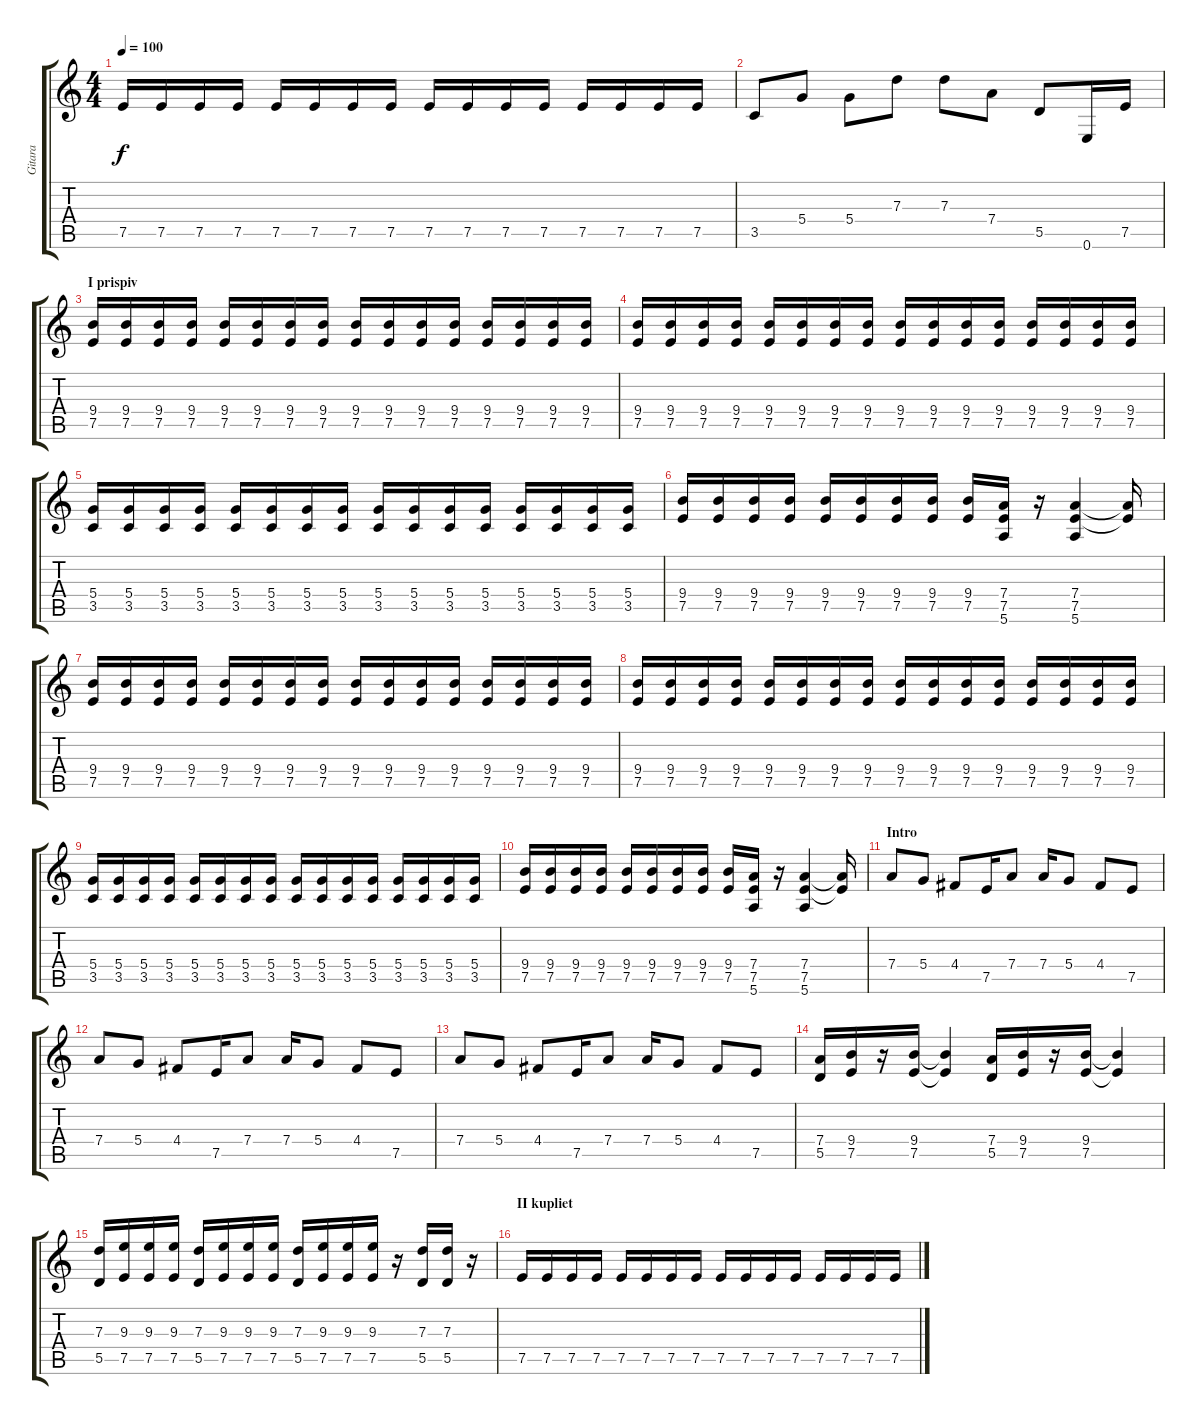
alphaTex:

\track ("Gitara" "Gitara") {instrument distortionguitar}
\staff {score tabs}
\tuning (E4 B3 G3 D3 A2 E2) {hide}
\ts (4 4)
\tempo 100
\clef g2
\ks c
7.5.16{dy f} 7.5.16 7.5.16 7.5.16 7.5.16 7.5.16 7.5.16 7.5.16 7.5.16 7.5.16 7.5.16 7.5.16 7.5.16 7.5.16 7.5.16 7.5.16 |
3.5.8 5.4.8 5.4.8 7.3.8 7.3.8 7.4.8 5.5.8 0.6.16 7.5.16 |
\section ("" "I prispiv")
(9.4 7.5).16 (9.4 7.5).16 (9.4 7.5).16 (9.4 7.5).16 (9.4 7.5).16 (9.4 7.5).16 (9.4 7.5).16 (9.4 7.5).16 (9.4 7.5).16 (9.4 7.5).16 (9.4 7.5).16 (9.4 7.5).16 (9.4 7.5).16 (9.4 7.5).16 (9.4 7.5).16 (9.4 7.5).16 |
(9.4 7.5).16 (9.4 7.5).16 (9.4 7.5).16 (9.4 7.5).16 (9.4 7.5).16 (9.4 7.5).16 (9.4 7.5).16 (9.4 7.5).16 (9.4 7.5).16 (9.4 7.5).16 (9.4 7.5).16 (9.4 7.5).16 (9.4 7.5).16 (9.4 7.5).16 (9.4 7.5).16 (9.4 7.5).16 |
(5.4 3.5).16 (5.4 3.5).16 (5.4 3.5).16 (5.4 3.5).16 (5.4 3.5).16 (5.4 3.5).16 (5.4 3.5).16 (5.4 3.5).16 (5.4 3.5).16 (5.4 3.5).16 (5.4 3.5).16 (5.4 3.5).16 (5.4 3.5).16 (5.4 3.5).16 (5.4 3.5).16 (5.4 3.5).16 |
(9.4 7.5).16 (9.4 7.5).16 (9.4 7.5).16 (9.4 7.5).16 (9.4 7.5).16 (9.4 7.5).16 (9.4 7.5).16 (9.4 7.5).16 (9.4 7.5).16 (7.4 7.5 5.6).16 r.16 (7.4 7.5 5.6).4 (7.4{t} 7.5{t}).16 |
(9.4 7.5).16 (9.4 7.5).16 (9.4 7.5).16 (9.4 7.5).16 (9.4 7.5).16 (9.4 7.5).16 (9.4 7.5).16 (9.4 7.5).16 (9.4 7.5).16 (9.4 7.5).16 (9.4 7.5).16 (9.4 7.5).16 (9.4 7.5).16 (9.4 7.5).16 (9.4 7.5).16 (9.4 7.5).16 |
(9.4 7.5).16 (9.4 7.5).16 (9.4 7.5).16 (9.4 7.5).16 (9.4 7.5).16 (9.4 7.5).16 (9.4 7.5).16 (9.4 7.5).16 (9.4 7.5).16 (9.4 7.5).16 (9.4 7.5).16 (9.4 7.5).16 (9.4 7.5).16 (9.4 7.5).16 (9.4 7.5).16 (9.4 7.5).16 |
(5.4 3.5).16 (5.4 3.5).16 (5.4 3.5).16 (5.4 3.5).16 (5.4 3.5).16 (5.4 3.5).16 (5.4 3.5).16 (5.4 3.5).16 (5.4 3.5).16 (5.4 3.5).16 (5.4 3.5).16 (5.4 3.5).16 (5.4 3.5).16 (5.4 3.5).16 (5.4 3.5).16 (5.4 3.5).16 |
(9.4 7.5).16 (9.4 7.5).16 (9.4 7.5).16 (9.4 7.5).16 (9.4 7.5).16 (9.4 7.5).16 (9.4 7.5).16 (9.4 7.5).16 (9.4 7.5).16 (7.4 7.5 5.6).16 r.16 (7.4 7.5 5.6).4 (7.4{t} 7.5{t}).16 |
\section ("" "Intro")
7.4.8 5.4.8 4.4.8 7.5.16 7.4.8 7.4.16 5.4.8 4.4.8 7.5.8 |
7.4.8 5.4.8 4.4.8 7.5.16 7.4.8 7.4.16 5.4.8 4.4.8 7.5.8 |
7.4.8 5.4.8 4.4.8 7.5.16 7.4.8 7.4.16 5.4.8 4.4.8 7.5.8 |
(7.4 5.5).16 (9.4 7.5).16 r.16 (9.4 7.5).16 (9.4{t} 7.5{t}).4 (7.4 5.5).16 (9.4 7.5).16 r.16 (9.4 7.5).16 (9.4{t} 7.5{t}).4 |
(7.3 5.5).16 (9.3 7.5).16 (9.3 7.5).16 (9.3 7.5).16 (7.3 5.5).16 (9.3 7.5).16 (9.3 7.5).16 (9.3 7.5).16 (7.3 5.5).16 (9.3 7.5).16 (9.3 7.5).16 (9.3 7.5).16 r.16 (7.3 5.5).16 (7.3 5.5).16 r.16 |
\section ("" "II kupliet")
7.5.16 7.5.16 7.5.16 7.5.16 7.5.16 7.5.16 7.5.16 7.5.16 7.5.16 7.5.16 7.5.16 7.5.16 7.5.16 7.5.16 7.5.16 7.5.16
